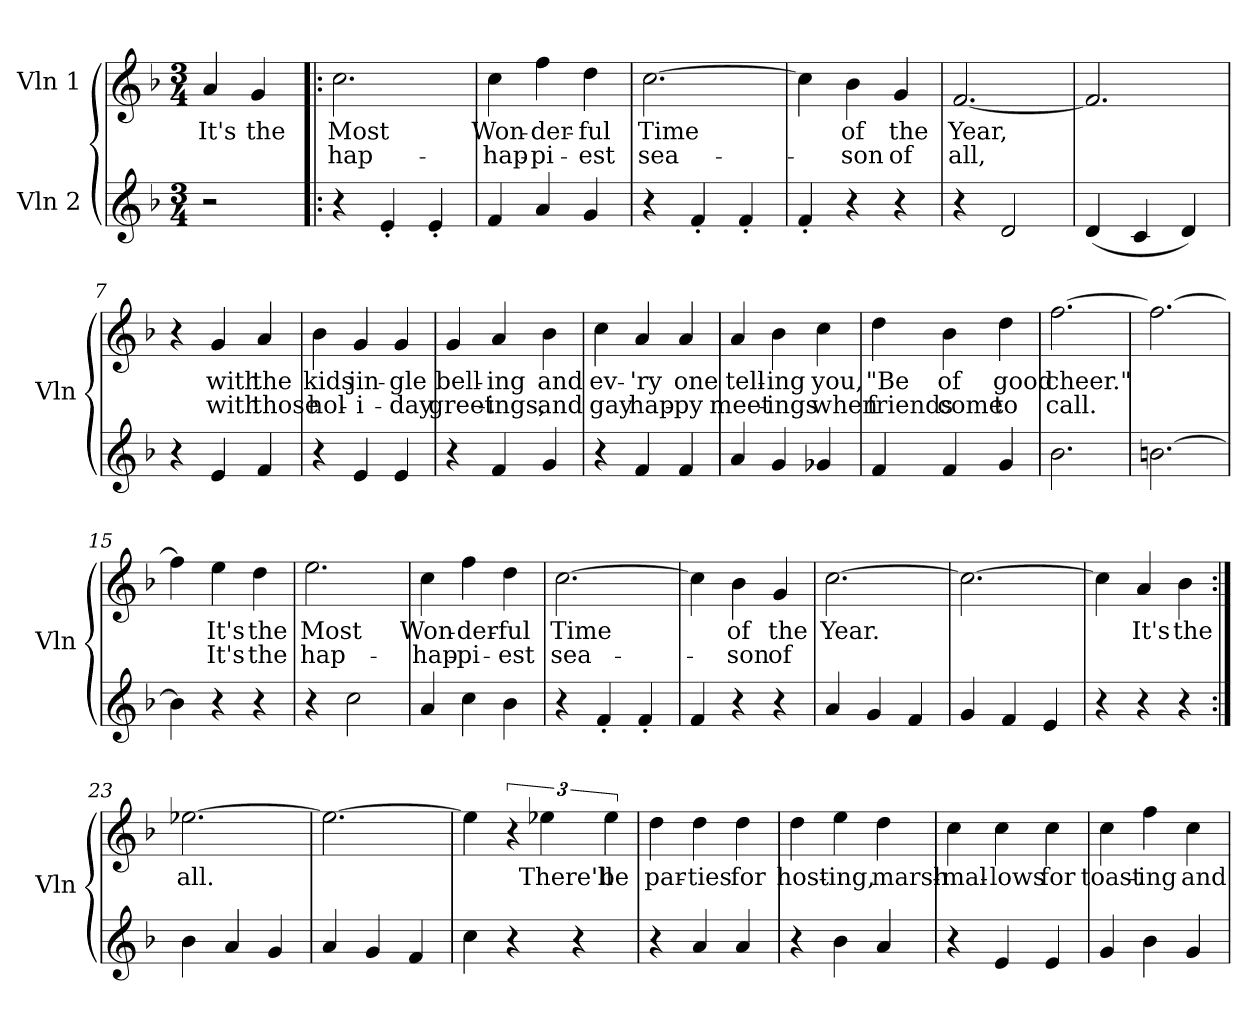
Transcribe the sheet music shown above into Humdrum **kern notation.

**kern	**kern	**text	**text
*part2	*part1	*part1	*part1
*staff2	*staff1	*staff1	*staff1
*I"Vln 2	*I"Vln 1	*	*
*I'Vln	*I'Vln	*	*
*clefG2	*clefG2	*	*
*k[b-]	*k[b-]	*	*
*M3/4	*M3/4	*	*
*MM180	*MM180	*	*
=	=	=	=
!	!	!LO:LY:b	!
2r	4a/	It's	.
!	!	!LO:LY:b	!
.	4g/	the	.
=1!|:	=1!|:	=1!|:	=1!|:
!	!	!LO:LY:b	!LO:LY:b
4r	2.cc\	Most	hap-
4e'/	.	.	.
4e'/	.	.	.
=2	=2	=2	=2
!	!	!LO:LY:b	!LO:LY:b
4f/	4cc\	Won-	-hap-
!	!	!LO:LY:b	!LO:LY:b
4a/	4ff\	-der-	-pi-
!	!	!LO:LY:b	!LO:LY:b
4g/	4dd\	-ful	-est
=3	=3	=3	=3
!	!	!LO:LY:b	!LO:LY:b
4r	[2.cc\	Time	sea-
4f'/	.	.	.
4f'/	.	.	.
=4	=4	=4	=4
4f'/	4cc\]	.	.
!	!	!LO:LY:b	!LO:LY:b
4r	4b-\	of	-son
!	!	!LO:LY:b	!LO:LY:b
4r	4g/	the	of
=5	=5	=5	=5
!	!	!LO:LY:b	!LO:LY:b
4r	[2.f/	Year,	all,
2d/	.	.	.
=6	=6	=6	=6
(4d/	2.f/]	.	.
4c/	.	.	.
4d/)	.	.	.
!!LO:LB:g=z
=7	=7	=7	=7
4r	4r	.	.
!	!	!LO:LY:b	!LO:LY:b
4e/	4g/	with	with
!	!	!LO:LY:b	!LO:LY:b
4f/	4a/	the	those
=8	=8	=8	=8
!	!	!LO:LY:b	!LO:LY:b
4r	4b-\	kids	hol-
!	!	!LO:LY:b	!LO:LY:b
4e/	4g/	jin-	-i-
!	!	!LO:LY:b	!LO:LY:b
4e/	4g/	-gle	-day
=9	=9	=9	=9
!	!	!LO:LY:b	!LO:LY:b
4r	4g/	bell-	greet-
!	!	!LO:LY:b	!LO:LY:b
4f/	4a/	-ing	-ings,
!	!	!LO:LY:b	!LO:LY:b
4g/	4b-\	and	and
=10	=10	=10	=10
!	!	!LO:LY:b	!LO:LY:b
4r	4cc\	ev-	gay
!	!	!LO:LY:b	!LO:LY:b
4f/	4a/	-'ry	hap-
!	!	!LO:LY:b	!LO:LY:b
4f/	4a/	one	-py
=11	=11	=11	=11
!	!	!LO:LY:b	!LO:LY:b
4a/	4a/	tell-	meet-
!	!	!LO:LY:b	!LO:LY:b
4g/	4b-\	-ing	-ings
!	!	!LO:LY:b	!LO:LY:b
4g-X/	4cc\	you,	when
!!LO:LB:g=z
=12	=12	=12	=12
!	!	!LO:LY:b	!LO:LY:b
4f/	4dd\	"Be	friends
!	!	!LO:LY:b	!LO:LY:b
4f/	4b-\	of	come
!	!	!LO:LY:b	!LO:LY:b
4g/	4dd\	good	to
=13	=13	=13	=13
!	!	!LO:LY:b	!LO:LY:b
2.b-\	[2.ff\	cheer."	call.
=14	=14	=14	=14
[2.bn\	2.ff\_	.	.
=15	=15	=15	=15
4b\]	4ff\]	.	.
!	!	!LO:LY:b	!LO:LY:b
4r	4ee\	It's	It's
!	!	!LO:LY:b	!LO:LY:b
4r	4dd\	the	the
=16	=16	=16	=16
!	!	!LO:LY:b	!LO:LY:b
4r	2.ee\	Most	hap-
2cc\	.	.	.
=17	=17	=17	=17
!	!	!LO:LY:b	!LO:LY:b
4a/	4cc\	Won-	-hap-
!	!	!LO:LY:b	!LO:LY:b
4cc\	4ff\	-der-	-pi-
!	!	!LO:LY:b	!LO:LY:b
4b-\	4dd\	-ful	-est
=18	=18	=18	=18
!	!	!LO:LY:b	!LO:LY:b
4r	[2.cc\	Time	sea-
4f'/	.	.	.
4f'/	.	.	.
=19	=19	=19	=19
4f/	4cc\]	.	.
!	!	!LO:LY:b	!LO:LY:b
4r	4b-\	of	-son
!	!	!LO:LY:b	!LO:LY:b
4r	4g/	the	of
!!LO:LB:g=z
=20	=20	=20	=20
!	!	!LO:LY:b	!
4a/	[2.cc\	Year.	.
4g/	.	.	.
4f/	.	.	.
=21	=21	=21	=21
4g/	2.cc\_	.	.
4f/	.	.	.
4e/	.	.	.
=22	=22	=22	=22
4r	4cc\]	.	.
!	!	!LO:LY:b	!
4r	4a/	It's	.
!	!	!LO:LY:b	!
4r	4b-\	the	.
=23:|!	=23:|!	=23:|!	=23:|!
!	!	!LO:LY:b	!
4b-\	[2.ee-X\	all.	.
4a/	.	.	.
4g/	.	.	.
=24	=24	=24	=24
4a/	2.ee-\_	.	.
4g/	.	.	.
4f/	.	.	.
=25	=25	=25	=25
4cc\	4ee-\]	.	.
4r	6r	.	.
!	!	!LO:LY:b	!
.	6ee-X\	There'll	.
4r	.	.	.
!	!	!LO:LY:b	!
.	6ee-\	be	.
=26	=26	=26	=26
!	!	!LO:LY:b	!
4r	4dd\	par-	.
!	!	!LO:LY:b	!
4a/	4dd\	-ties	.
!	!	!LO:LY:b	!
4a/	4dd\	for	.
!!LO:PB:g=z
=27	=27	=27	=27
!	!	!LO:LY:b	!
4r	4dd\	host-	.
!	!	!LO:LY:b	!
4b-\	4ee\	-ing,	.
!	!	!LO:LY:b	!
4a/	4dd\	marsh-	.
=28	=28	=28	=28
!	!	!LO:LY:b	!
4r	4cc\	-mal-	.
!	!	!LO:LY:b	!
4e/	4cc\	-lows	.
!	!	!LO:LY:b	!
4e/	4cc\	for	.
=29	=29	=29	=29
!	!	!LO:LY:b	!
4g/	4cc\	toast-	.
!	!	!LO:LY:b	!
4b-\	4ff\	-ing	.
!	!	!LO:LY:b	!
4g/	4cc\	and	.
=	=	=	=
*-	*-	*-	*-
